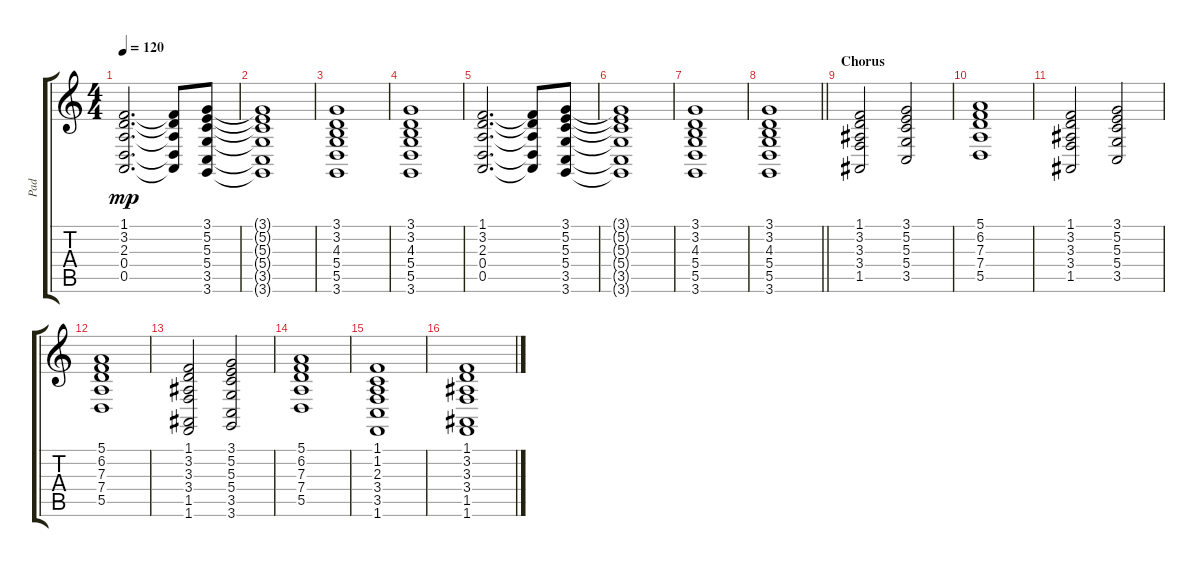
\track ("Pad" "Pad") {instrument pad2warm}
\staff {score tabs}
\tuning (E4 B3 G3 D3 A2 E2) {hide}
\ts (4 4)
\tempo 120
\clef g2
\ks c
(1.1 3.2 2.3 0.4 0.5).2{d dy mp} (1.1{t} 3.2{t} 2.3{t} 0.4{t} 0.5{t}).8 (3.1 5.2 5.3 5.4 3.5 3.6).8 |
(3.1{t} 5.2{t} 5.3{t} 5.4{t} 3.5{t} 3.6{t}).1 |
(3.1 3.2 4.3 5.4 5.5 3.6).1 |
(3.1 3.2 4.3 5.4 5.5 3.6).1 |
(1.1 3.2 2.3 0.4 0.5).2{d} (1.1{t} 3.2{t} 2.3{t} 0.4{t} 0.5{t}).8 (3.1 5.2 5.3 5.4 3.5 3.6).8 |
(3.1{t} 5.2{t} 5.3{t} 5.4{t} 3.5{t} 3.6{t}).1 |
(3.1 3.2 4.3 5.4 5.5 3.6).1 |
\barLineRight lightlight
(3.1 3.2 4.3 5.4 5.5 3.6).1 |
\section ("" "Chorus")
(1.1 3.2 3.3 3.4 1.5).2 (3.1 5.2 5.3 5.4 3.5).2 |
(5.1 6.2 7.3 7.4 5.5).1 |
(1.1 3.2 3.3 3.4 1.5).2 (3.1 5.2 5.3 5.4 3.5).2 |
(5.1 6.2 7.3 7.4 5.5).1 |
(1.1 3.2 3.3 3.4 1.5 1.6).2 (3.1 5.2 5.3 5.4 3.5 3.6).2 |
(5.1 6.2 7.3 7.4 5.5).1 |
(1.1 1.2 2.3 3.4 3.5 1.6).1 |
(1.1 3.2 3.3 3.4 1.5 1.6).1
